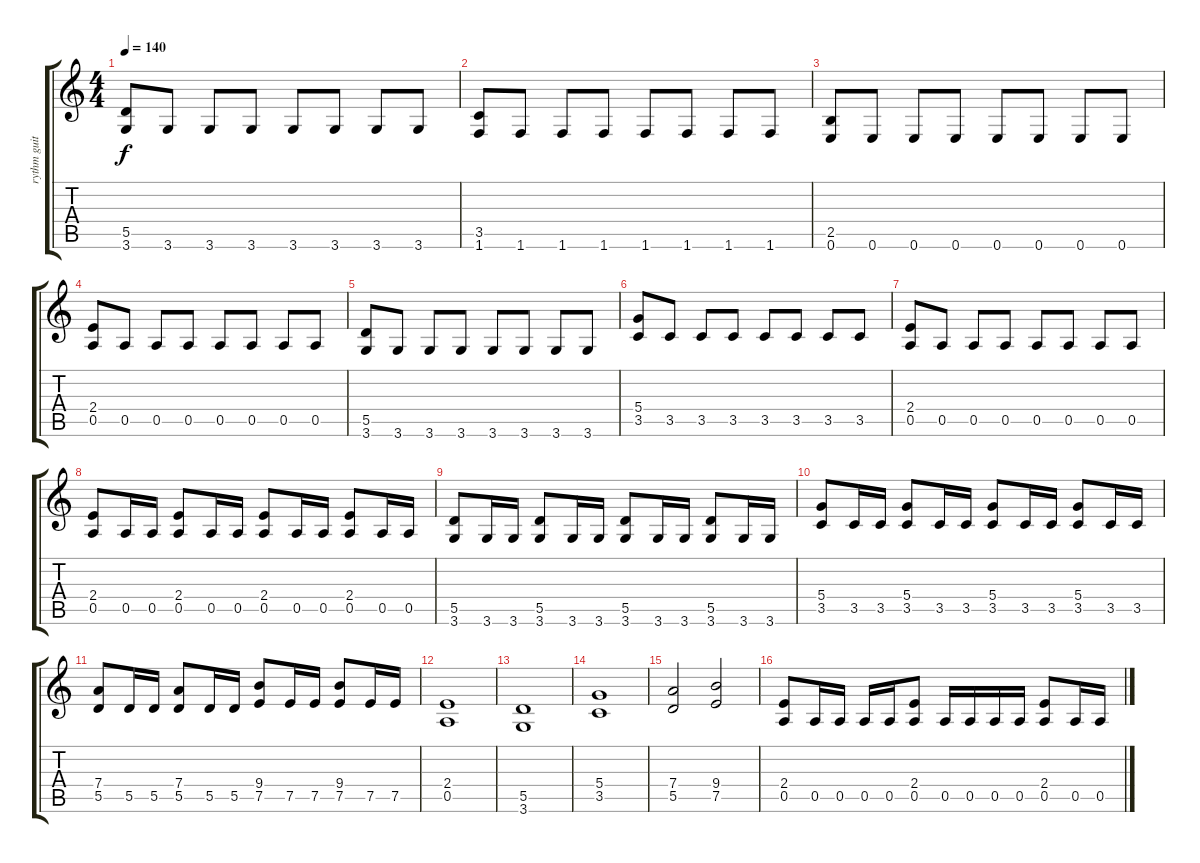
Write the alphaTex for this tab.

\track ("rythm guitar" "rythm guit") {instrument distortionguitar}
\staff {score tabs}
\tuning (E4 B3 G3 D3 A2 E2) {hide}
\ts (4 4)
\tempo 140
\clef g2
\ks c
(5.5 3.6).8{dy f} 3.6.8 3.6.8 3.6.8 3.6.8 3.6.8 3.6.8 3.6.8 |
(3.5 1.6).8 1.6.8 1.6.8 1.6.8 1.6.8 1.6.8 1.6.8 1.6.8 |
(2.5 0.6).8 0.6.8 0.6.8 0.6.8 0.6.8 0.6.8 0.6.8 0.6.8 |
(2.4 0.5).8 0.5.8 0.5.8 0.5.8 0.5.8 0.5.8 0.5.8 0.5.8 |
(5.5 3.6).8 3.6.8 3.6.8 3.6.8 3.6.8 3.6.8 3.6.8 3.6.8 |
(5.4 3.5).8 3.5.8 3.5.8 3.5.8 3.5.8 3.5.8 3.5.8 3.5.8 |
(2.4 0.5).8 0.5.8 0.5.8 0.5.8 0.5.8 0.5.8 0.5.8 0.5.8 |
(2.4 0.5).8 0.5.16 0.5.16 (2.4 0.5).8 0.5.16 0.5.16 (2.4 0.5).8 0.5.16 0.5.16 (2.4 0.5).8 0.5.16 0.5.16 |
(5.5 3.6).8 3.6.16 3.6.16 (5.5 3.6).8 3.6.16 3.6.16 (5.5 3.6).8 3.6.16 3.6.16 (5.5 3.6).8 3.6.16 3.6.16 |
(5.4 3.5).8 3.5.16 3.5.16 (5.4 3.5).8 3.5.16 3.5.16 (5.4 3.5).8 3.5.16 3.5.16 (5.4 3.5).8 3.5.16 3.5.16 |
(7.4 5.5).8 5.5.16 5.5.16 (7.4 5.5).8 5.5.16 5.5.16 (9.4 7.5).8 7.5.16 7.5.16 (9.4 7.5).8 7.5.16 7.5.16 |
(2.4 0.5).1 |
(5.5 3.6).1 |
(5.4 3.5).1 |
(7.4 5.5).2 (9.4 7.5).2 |
(2.4 0.5).8 0.5.16 0.5.16 0.5.16 0.5.16 (2.4 0.5).8 0.5.16 0.5.16 0.5.16 0.5.16 (2.4 0.5).8 0.5.16 0.5.16
